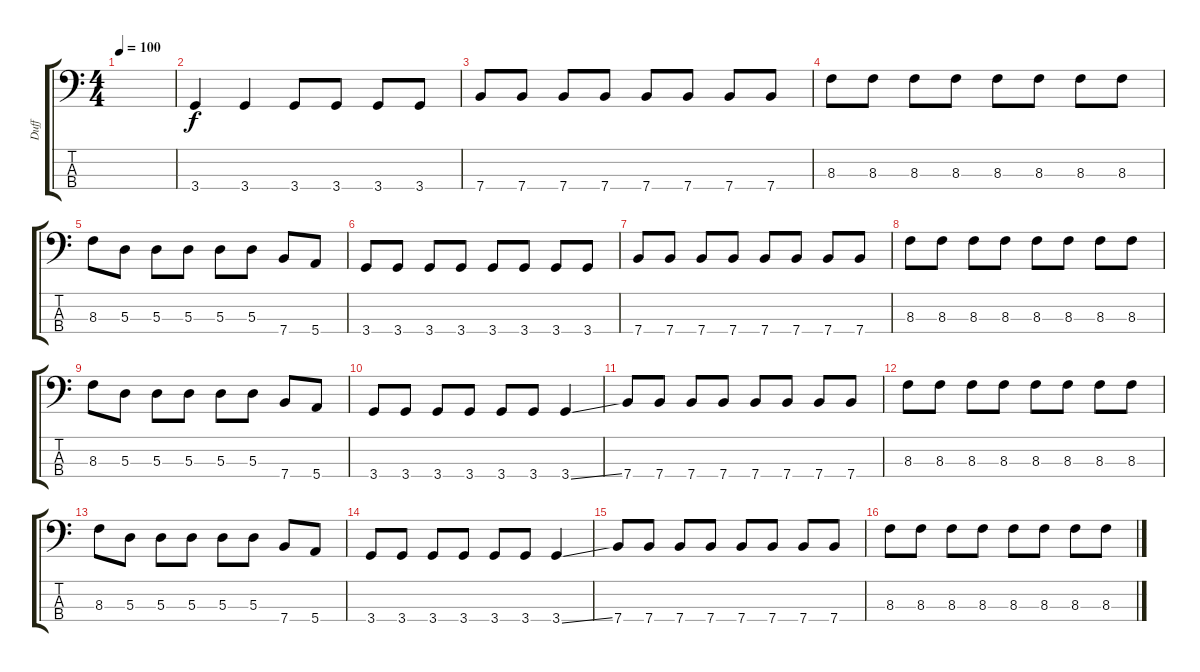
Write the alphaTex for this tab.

\track ("Duff" "Duff") {instrument electricbasspick}
\staff {score tabs}
\tuning (G2 D2 A1 E1) {hide}
\ts (4 4)
\tempo 100
\clef f4
\ks c
|
3.4.4 3.4.4 3.4.8 3.4.8 3.4.8 3.4.8 |
7.4.8 7.4.8 7.4.8 7.4.8 7.4.8 7.4.8 7.4.8 7.4.8 |
8.3.8 8.3.8 8.3.8 8.3.8 8.3.8 8.3.8 8.3.8 8.3.8 |
8.3.8 5.3.8 5.3.8 5.3.8 5.3.8 5.3.8 7.4.8 5.4.8 |
3.4.8 3.4.8 3.4.8 3.4.8 3.4.8 3.4.8 3.4.8 3.4.8 |
7.4.8 7.4.8 7.4.8 7.4.8 7.4.8 7.4.8 7.4.8 7.4.8 |
8.3.8 8.3.8 8.3.8 8.3.8 8.3.8 8.3.8 8.3.8 8.3.8 |
8.3.8 5.3.8 5.3.8 5.3.8 5.3.8 5.3.8 7.4.8 5.4.8 |
3.4.8 3.4.8 3.4.8 3.4.8 3.4.8 3.4.8 3.4{ss}.4 |
7.4.8 7.4.8 7.4.8 7.4.8 7.4.8 7.4.8 7.4.8 7.4.8 |
8.3.8 8.3.8 8.3.8 8.3.8 8.3.8 8.3.8 8.3.8 8.3.8 |
8.3.8 5.3.8 5.3.8 5.3.8 5.3.8 5.3.8 7.4.8 5.4.8 |
3.4.8 3.4.8 3.4.8 3.4.8 3.4.8 3.4.8 3.4{ss}.4 |
7.4.8 7.4.8 7.4.8 7.4.8 7.4.8 7.4.8 7.4.8 7.4.8 |
8.3.8 8.3.8 8.3.8 8.3.8 8.3.8 8.3.8 8.3.8 8.3.8
